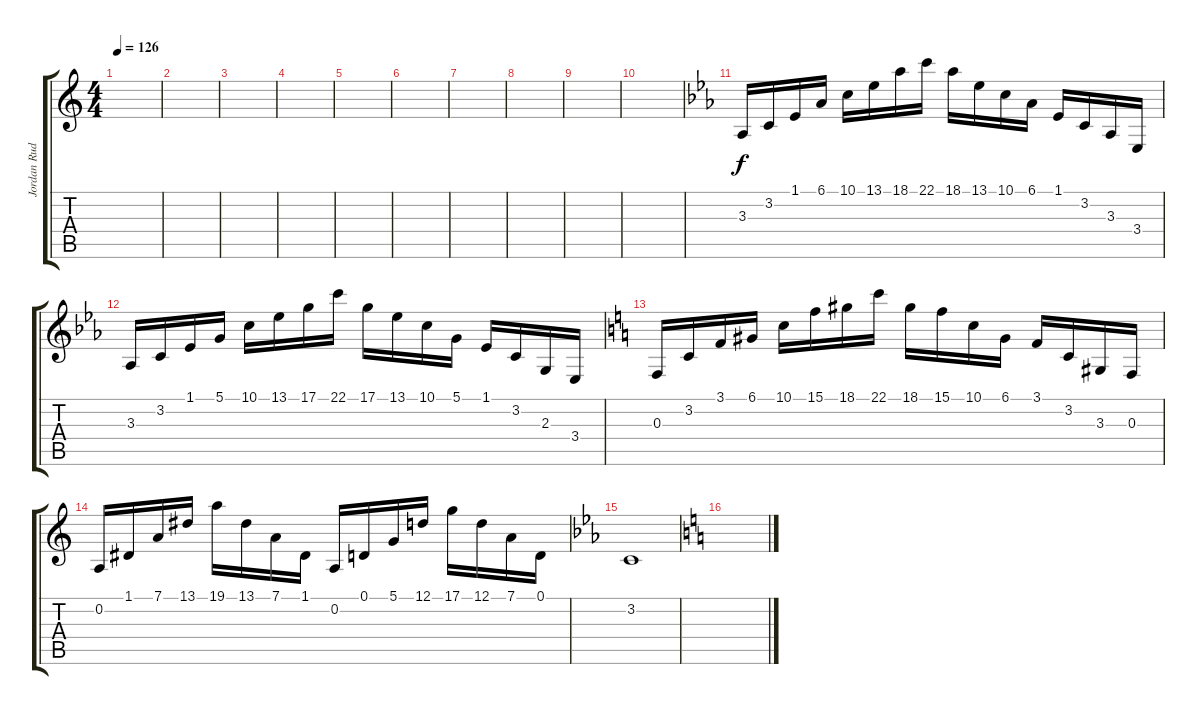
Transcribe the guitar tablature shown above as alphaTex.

\track ("Jordan Rudess" "Jordan Rud") {instrument lead2sawtooth}
\staff {score tabs}
\tuning (D4 A3 F3 C3 G2 C2) {hide}
\ts (4 4)
\tempo 126
\clef g2
\ks c
|
|
|
|
|
|
|
|
|
|
\ks cminor
3.3.16{volume 12 instrument vibraphone} 3.2.16 1.1.16 6.1.16 10.1.16 13.1.16 18.1.16 22.1.16 18.1.16 13.1.16 10.1.16 6.1.16 1.1.16 3.2.16 3.3.16 3.4.16 |
3.3.16 3.2.16 1.1.16 5.1.16 10.1.16 13.1.16 17.1.16 22.1.16 17.1.16 13.1.16 10.1.16 5.1.16 1.1.16 3.2.16 2.3.16 3.4.16 |
\ks c
0.3.16 3.2.16 3.1.16 6.1.16 10.1.16 15.1.16 18.1.16 22.1.16 18.1.16 15.1.16 10.1.16 6.1.16 3.1.16 3.2.16 3.3.16 0.3.16 |
0.2.16 1.1.16 7.1.16 13.1.16 19.1.16 13.1.16 7.1.16 1.1.16 0.2.16 0.1.16 5.1.16 12.1.16 17.1.16 12.1.16 7.1.16 0.1.16 |
\ks cminor
3.2.1 |
\ks c
